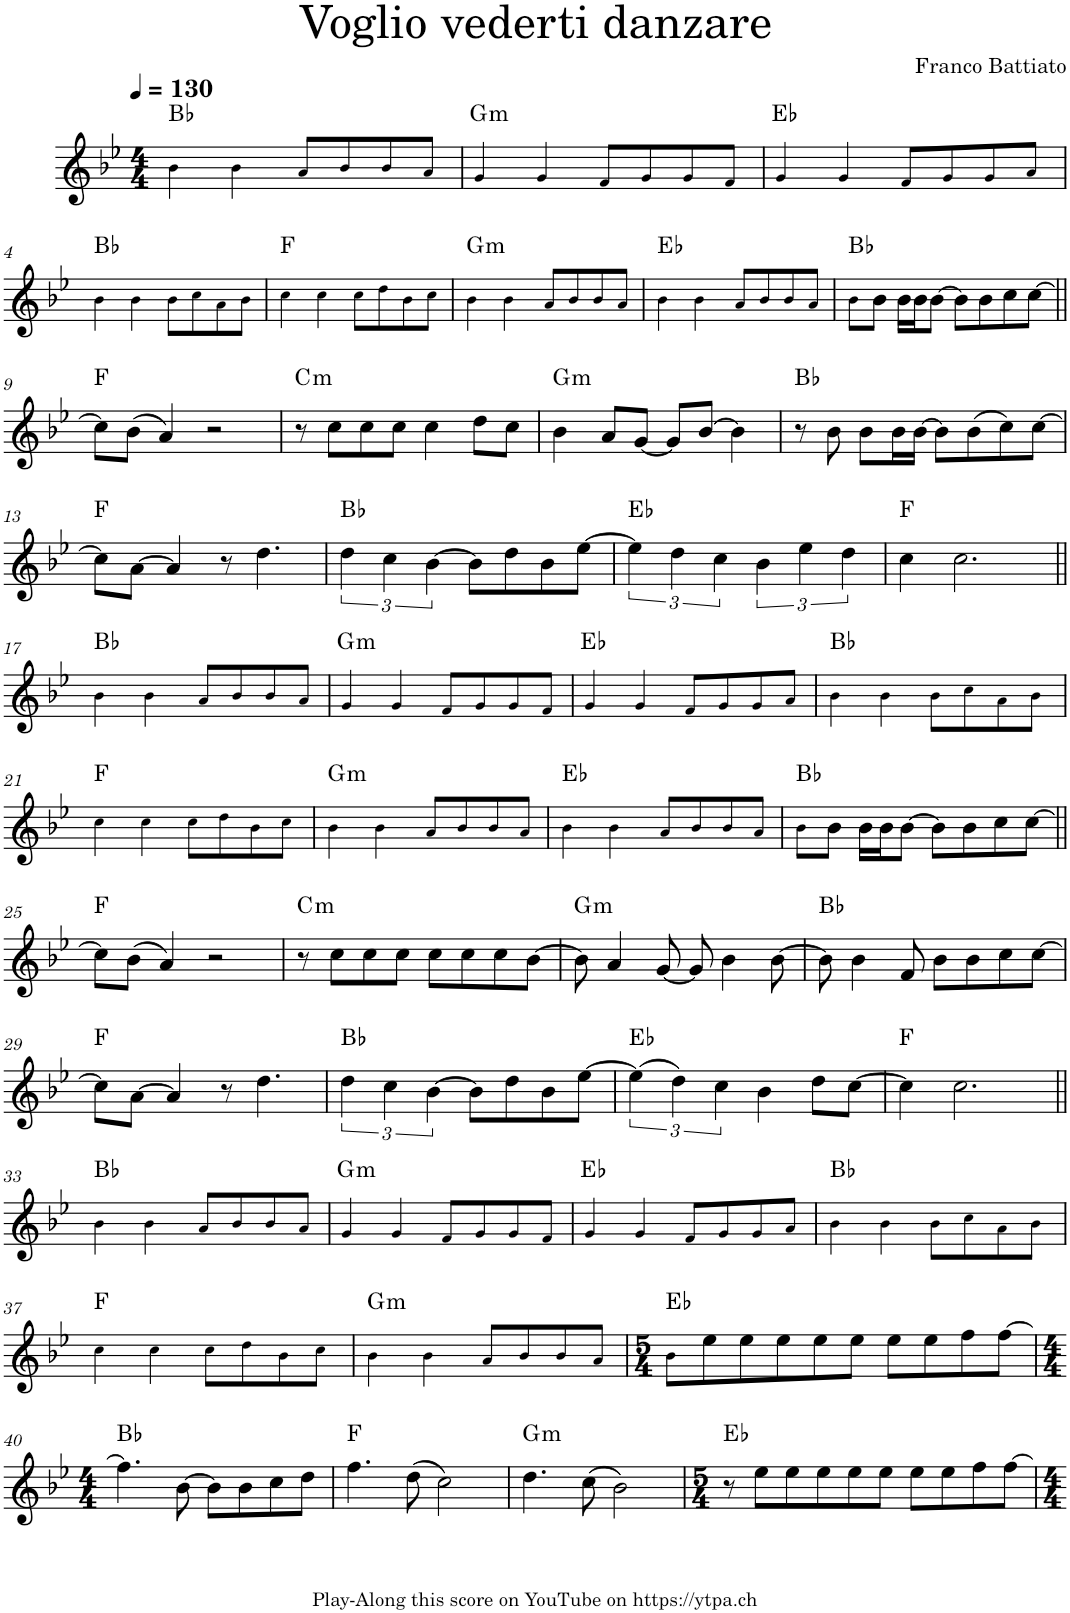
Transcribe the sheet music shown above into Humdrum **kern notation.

**kern	**harte
*part1	*part1
*staff1	*
*I"Piano	*
*I'Pno.	*
*clefG2	*
*k[b-e-]	*
*M4/4	*
*MM130	*
=1	=1
4b-!\	Bb:maj
4b-!\	.
8a!/L	.
8b-!/	.
8b-!/	.
8a!/J	.
=2	=2
!	!LO:H:kt=m
4g!/	G:min
4g!/	.
8f!/L	.
8g!/	.
8g!/	.
8f!/J	.
=3	=3
4g!/	Eb:maj
4g!/	.
8f!/L	.
8g!/	.
8g!/	.
8a!/J	.
!!LO:LB:g=z
=4	=4
4b-!\	Bb:maj
4b-!\	.
8b-!\L	.
8cc!\	.
8a!\	.
8b-!\J	.
=5	=5
4cc!\	F:maj
4cc!\	.
8cc!\L	.
8dd!\	.
8b-!\	.
8cc!\J	.
=6	=6
!	!LO:H:kt=m
4b-!\	G:min
4b-!\	.
8a!/L	.
8b-!/	.
8b-!/	.
8a!/J	.
=7	=7
4b-!\	Eb:maj
4b-!\	.
8a!/L	.
8b-!/	.
8b-!/	.
8a!/J	.
=8	=8
8b-!\L	Bb:maj
8b-\J	.
16b-\LL	.
16b-\J	.
[8b-\J	.
8b-\L]	.
8b-\	.
8cc\	.
[8cc\J	.
!!LO:LB:g=z
=9||	=9||
8cc\L]	F:maj
(8b-\J	.
4a/)	.
2r	.
=10	=10
!	!LO:H:kt=m
8r	C:min
8cc\L	.
8cc\	.
8cc\J	.
4cc\	.
8dd\L	.
8cc\J	.
=11	=11
!	!LO:H:kt=m
4b-\	G:min
8a/L	.
[8g/J	.
8g/L]	.
[8b-/J	.
4b-\]	.
=12	=12
8r	Bb:maj
8b-\	.
8b-\L	.
16b-\L	.
[16b-\JJ	.
8b-\L]	.
(8b-\	.
8cc\)	.
[8cc\J	.
!!LO:LB:g=z
=13	=13
8cc\L]	F:maj
[8a\J	.
4a/]	.
8r	.
4.dd\	.
=14	=14
6dd\	Bb:maj
6cc\	.
[6b-\	.
8b-\L]	.
8dd\	.
8b-\	.
[8ee-\J	.
=15	=15
6ee-\]	Eb:maj
6dd\	.
6cc\	.
6b-\	.
6ee-\	.
6dd\	.
=16	=16
4cc\	F:maj
2.cc\	.
!!LO:LB:g=z
=17||	=17||
4b-!\	Bb:maj
4b-!\	.
8a!/L	.
8b-!/	.
8b-!/	.
8a!/J	.
=18	=18
!	!LO:H:kt=m
4g!/	G:min
4g!/	.
8f!/L	.
8g!/	.
8g!/	.
8f!/J	.
=19	=19
4g!/	Eb:maj
4g!/	.
8f!/L	.
8g!/	.
8g!/	.
8a!/J	.
=20	=20
4b-!\	Bb:maj
4b-!\	.
8b-!\L	.
8cc!\	.
8a!\	.
8b-!\J	.
!!LO:LB:g=z
=21	=21
4cc!\	F:maj
4cc!\	.
8cc!\L	.
8dd!\	.
8b-!\	.
8cc!\J	.
=22	=22
!	!LO:H:kt=m
4b-!\	G:min
4b-!\	.
8a!/L	.
8b-!/	.
8b-!/	.
8a!/J	.
=23	=23
4b-!\	Eb:maj
4b-!\	.
8a!/L	.
8b-!/	.
8b-!/	.
8a!/J	.
=24	=24
8b-!\L	Bb:maj
8b-\J	.
16b-\LL	.
16b-\J	.
[8b-\J	.
8b-\L]	.
8b-\	.
8cc\	.
[8cc\J	.
!!LO:LB:g=z
=25||	=25||
8cc\L]	F:maj
(8b-\J	.
4a/)	.
2r	.
=26	=26
!	!LO:H:kt=m
8r	C:min
8cc\L	.
8cc\	.
8cc\J	.
8cc\L	.
8cc\	.
8cc\	.
[8b-\J	.
=27	=27
!	!LO:H:kt=m
8b-\]	G:min
4a/	.
[8g/	.
8g/]	.
4b-\	.
[8b-\	.
=28	=28
8b-\]	Bb:maj
4b-\	.
8f/	.
8b-\L	.
8b-\	.
8cc\	.
[8cc\J	.
!!LO:LB:g=z
=29	=29
8cc\L]	F:maj
[8a\J	.
4a/]	.
8r	.
4.dd\	.
=30	=30
6dd\	Bb:maj
6cc\	.
[6b-\	.
8b-\L]	.
8dd\	.
8b-\	.
[8ee-\J	.
=31	=31
(6ee-\]	Eb:maj
6dd\)	.
6cc\	.
4b-\	.
8dd\L	.
[8cc\J	.
=32	=32
4cc\]	F:maj
2.cc\	.
!!LO:LB:g=z
=33||	=33||
4b-!\	Bb:maj
4b-!\	.
8a!/L	.
8b-!/	.
8b-!/	.
8a!/J	.
=34	=34
!	!LO:H:kt=m
4g!/	G:min
4g!/	.
8f!/L	.
8g!/	.
8g!/	.
8f!/J	.
=35	=35
4g!/	Eb:maj
4g!/	.
8f!/L	.
8g!/	.
8g!/	.
8a!/J	.
=36	=36
4b-!\	Bb:maj
4b-!\	.
8b-!\L	.
8cc!\	.
8a!\	.
8b-!\J	.
!!LO:LB:g=z
=37	=37
4cc!\	F:maj
4cc!\	.
8cc!\L	.
8dd!\	.
8b-!\	.
8cc!\J	.
=38	=38
!	!LO:H:kt=m
4b-!\	G:min
4b-!\	.
8a!/L	.
8b-!/	.
8b-!/	.
8a!/J	.
=39	=39
*M5/4	*
8b-!\L	Eb:maj
8ee-\	.
8ee-\	.
8ee-\	.
8ee-\	.
8ee-\J	.
8ee-\L	.
8ee-\	.
8ff\	.
[8ff\J	.
!!LO:LB:g=z
=40	=40
*M4/4	*
4.ff\]	Bb:maj
[8b-\	.
8b-\L]	.
8b-\	.
8cc\	.
8dd\J	.
=41	=41
4.ff\	F:maj
(8dd\	.
2cc\)	.
=42	=42
!	!LO:H:kt=m
4.dd\	G:min
(8cc\	.
2b-\)	.
=43	=43
*M5/4	*
8r	Eb:maj
8ee-\L	.
8ee-\	.
8ee-\	.
8ee-\	.
8ee-\J	.
8ee-\L	.
8ee-\	.
8ff\	.
[8ff\J	.
=	=
*-	*-
